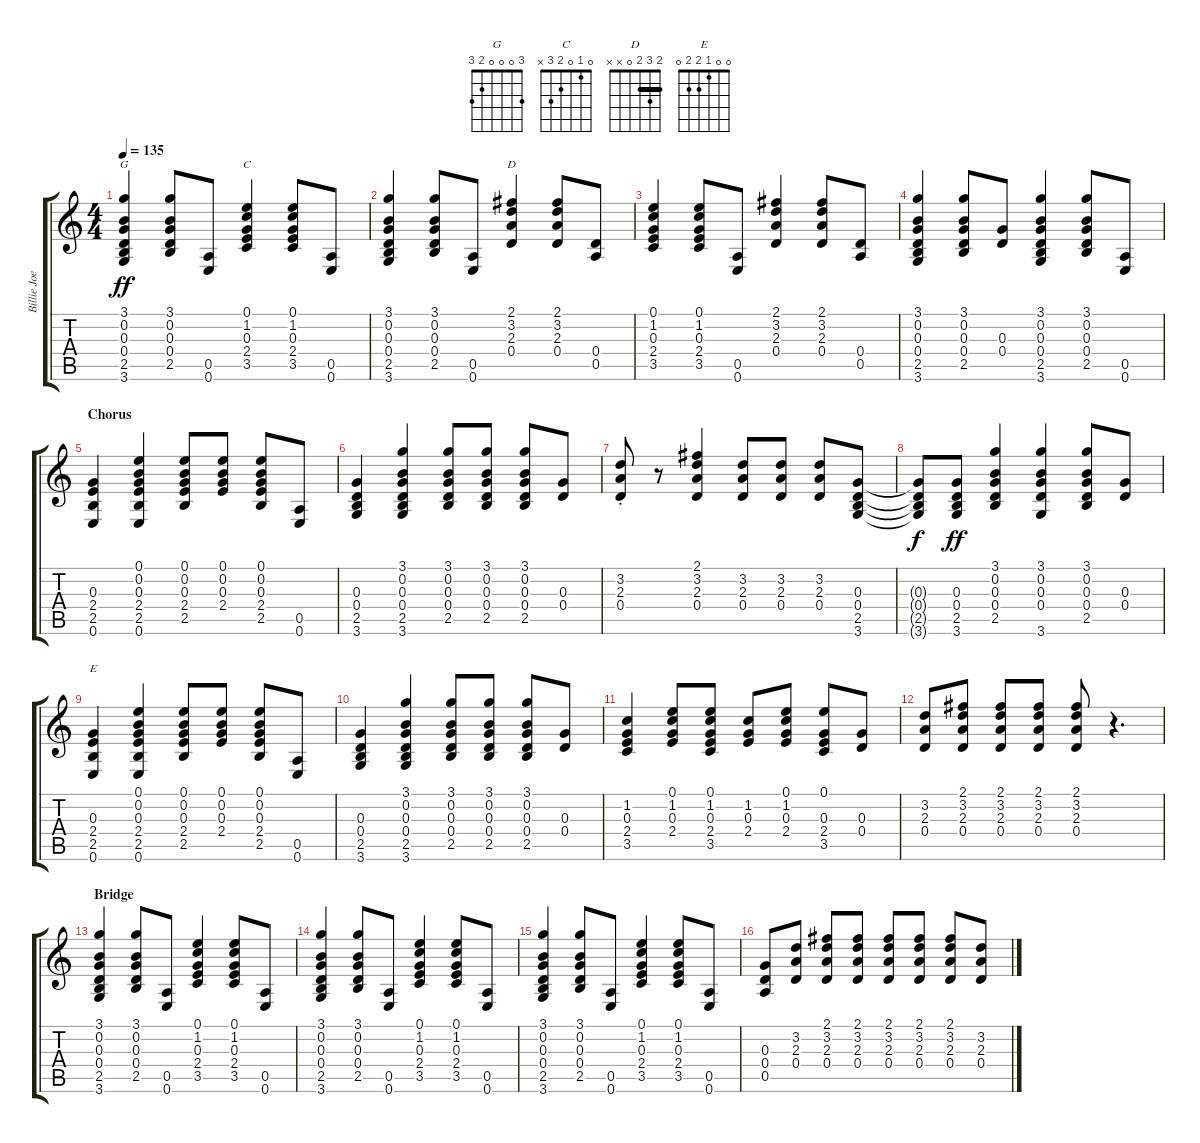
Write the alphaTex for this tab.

\track ("Billie Joe Armstrong (Guitar 1)" "Billie Joe") {instrument acousticguitarsteel}
\staff {score tabs}
\tuning (E4 B3 G3 D3 A2 E2) {hide}
\chord ("G" 3 0 0 0 2 3)
\chord ("C" 0 1 0 2 3 x)
\chord ("D" 2 3 2 0 x x) {barre 2}
\chord ("E" 0 0 1 2 2 0)
\ts (4 4)
\tempo 135
\clef g2
\ks c
(3.1 0.2 0.3 0.4 2.5 3.6).4{ch "G" dy ff} (3.1 0.2 0.3 0.4 2.5).8 (0.5 0.6).8 (0.1 1.2 0.3 2.4 3.5).4{ch "C"} (0.1 1.2 0.3 2.4 3.5).8 (0.5 0.6).8 |
(3.1 0.2 0.3 0.4 2.5 3.6).4 (3.1 0.2 0.3 0.4 2.5).8 (0.5 0.6).8 (2.1 3.2 2.3 0.4).4{ch "D"} (2.1 3.2 2.3 0.4).8 (0.4 0.5).8 |
(0.1 1.2 0.3 2.4 3.5).4 (0.1 1.2 0.3 2.4 3.5).8 (0.5 0.6).8 (2.1 3.2 2.3 0.4).4 (2.1 3.2 2.3 0.4).8 (0.4 0.5).8 |
(3.1 0.2 0.3 0.4 2.5 3.6).4 (3.1 0.2 0.3 0.4 2.5).8 (0.3 0.4).8 (3.1 0.2 0.3 0.4 2.5 3.6).4 (3.1 0.2 0.3 0.4 2.5).8 (0.5 0.6).8 |
\section ("" "Chorus")
(0.3 2.4 2.5 0.6).4 (0.1 0.2 0.3 2.4 2.5 0.6).4 (0.1 0.2 0.3 2.4 2.5).8 (0.1 0.2 0.3 2.4).8 (0.1 0.2 0.3 2.4 2.5).8 (0.5 0.6).8 |
(0.3 0.4 2.5 3.6).4 (3.1 0.2 0.3 0.4 2.5 3.6).4 (3.1 0.2 0.3 0.4 2.5).8 (3.1 0.2 0.3 0.4 2.5).8 (3.1 0.2 0.3 0.4 2.5).8 (0.3 0.4).8 |
(3.2{st} 2.3{st} 0.4{st}).8 r.8 (2.1 3.2 2.3 0.4).4 (3.2 2.3 0.4).8 (3.2 2.3 0.4).8 (3.2 2.3 0.4).8 (0.3 0.4 2.5 3.6).8 |
(0.3{t} 0.4{t} 2.5{t} 3.6{t}).8{dy f} (0.3 0.4 2.5 3.6).8{dy ff} (3.1 0.2 0.3 0.4 2.5).4 (3.1 0.2 0.3 0.4 3.6).4 (3.1 0.2 0.3 0.4 2.5).8 (0.3 0.4).8 |
(0.3 2.4 2.5 0.6).4{ch "E"} (0.1 0.2 0.3 2.4 2.5 0.6).4 (0.1 0.2 0.3 2.4 2.5).8 (0.1 0.2 0.3 2.4).8 (0.1 0.2 0.3 2.4 2.5).8 (0.5 0.6).8 |
(0.3 0.4 2.5 3.6).4 (3.1 0.2 0.3 0.4 2.5 3.6).4 (3.1 0.2 0.3 0.4 2.5).8 (3.1 0.2 0.3 0.4 2.5).8 (3.1 0.2 0.3 0.4 2.5).8 (0.3 0.4).8 |
(1.2 0.3 2.4 3.5).4 (0.1 1.2 0.3 2.4).8 (0.1 1.2 0.3 2.4 3.5).8 (1.2 0.3 2.4).8 (0.1 1.2 0.3 2.4).8 (0.1 0.3 2.4 3.5).8 (0.3 0.4).8 |
(3.2 2.3 0.4).8 (2.1 3.2 2.3 0.4).8 (2.1 3.2 2.3 0.4).8 (2.1 3.2 2.3 0.4).8 (2.1 3.2 2.3 0.4).8 r.4{d} |
\section ("" "Bridge")
(3.1 0.2 0.3 0.4 2.5 3.6).4 (3.1 0.2 0.3 0.4 2.5).8 (0.5 0.6).8 (0.1 1.2 0.3 2.4 3.5).4 (0.1 1.2 0.3 2.4 3.5).8 (0.5 0.6).8 |
(3.1 0.2 0.3 0.4 2.5 3.6).4 (3.1 0.2 0.3 0.4 2.5).8 (0.5 0.6).8 (0.1 1.2 0.3 2.4 3.5).4 (0.1 1.2 0.3 2.4 3.5).8 (0.5 0.6).8 |
(3.1 0.2 0.3 0.4 2.5 3.6).4 (3.1 0.2 0.3 0.4 2.5).8 (0.5 0.6).8 (0.1 1.2 0.3 2.4 3.5).4 (0.1 1.2 0.3 2.4 3.5).8 (0.5 0.6).8 |
(0.3 0.4 0.5).8 (3.2 2.3 0.4).8 (2.1 3.2 2.3 0.4).8 (2.1 3.2 2.3 0.4).8 (2.1 3.2 2.3 0.4).8 (2.1 3.2 2.3 0.4).8 (2.1 3.2 2.3 0.4).8 (3.2 2.3 0.4).8
